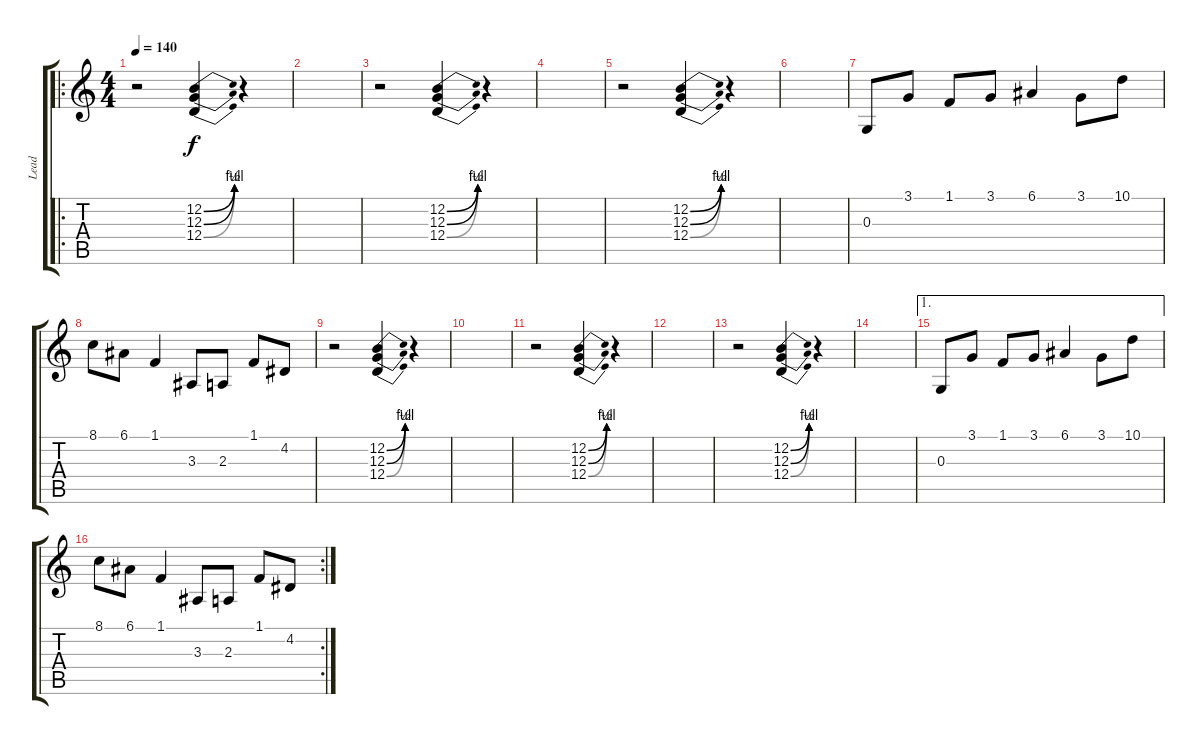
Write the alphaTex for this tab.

\track ("Lead" "Lead") {instrument lead1square}
\staff {score tabs}
\tuning (E4 B3 G3 D3 A2 E2) {hide}
\ro
\ts (4 4)
\tempo 140
\clef g2
\ks c
r.2{dy mp instrument synthbrass1} (12.2{be (bend 0 0 60 2)} 12.3{be (bend 0 0 60 4)} 12.4{be (bend 0 0 60 4)}).4{dy f} r.4 |
|
r.2 (12.2{be (bend 0 0 60 2)} 12.3{be (bend 0 0 60 4)} 12.4{be (bend 0 0 60 4)}).4 r.4 |
|
r.2 (12.2{be (bend 0 0 60 2)} 12.3{be (bend 0 0 60 4)} 12.4{be (bend 0 0 60 4)}).4 r.4 |
|
0.3.8{instrument lead1square} 3.1.8 1.1.8 3.1.8 6.1.4 3.1.8 10.1.8 |
8.1.8 6.1.8 1.1.4 3.3.8 2.3.8 1.1.8 4.2.8 |
r.2{instrument synthbrass1} (12.2{be (bend 0 0 60 2)} 12.3{be (bend 0 0 60 4)} 12.4{be (bend 0 0 60 4)}).4 r.4 |
|
r.2 (12.2{be (bend 0 0 60 2)} 12.3{be (bend 0 0 60 4)} 12.4{be (bend 0 0 60 4)}).4 r.4 |
|
r.2 (12.2{be (bend 0 0 60 2)} 12.3{be (bend 0 0 60 4)} 12.4{be (bend 0 0 60 4)}).4 r.4 |
|
\ae 1
0.3.8{instrument lead1square} 3.1.8 1.1.8 3.1.8 6.1.4 3.1.8 10.1.8 |
\rc 2
8.1.8 6.1.8 1.1.4 3.3.8 2.3.8 1.1.8 4.2.8
